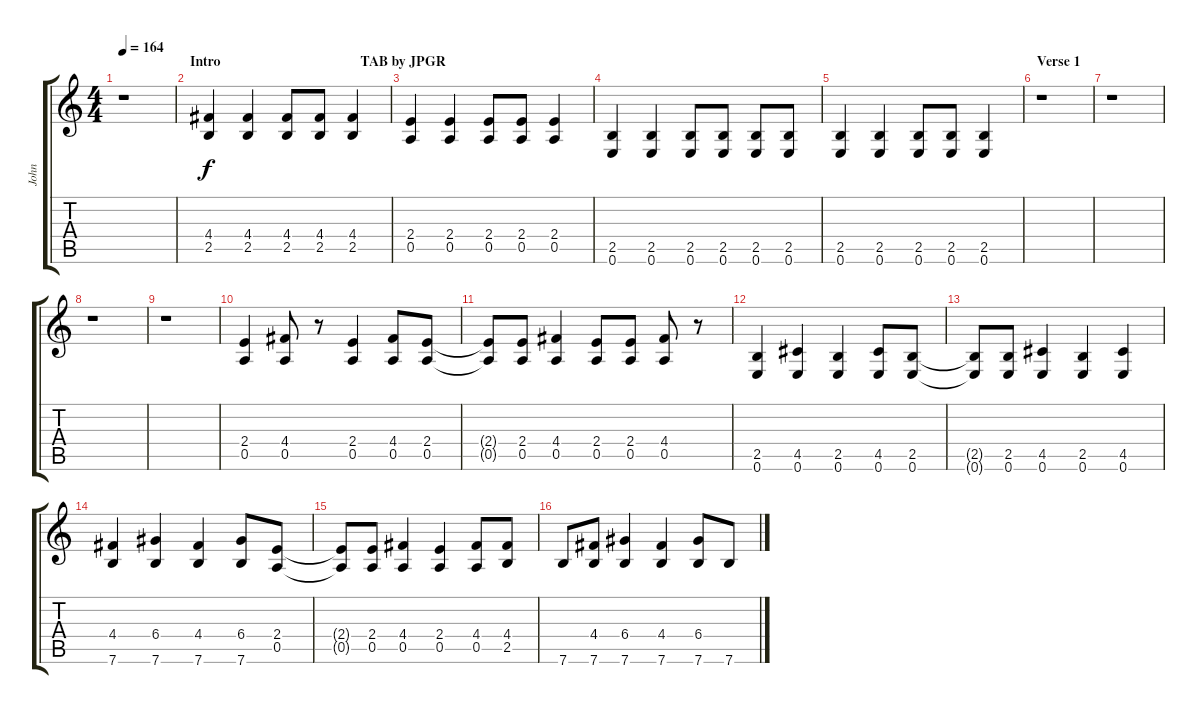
\track ("John" "John") {instrument overdrivenguitar}
\staff {score tabs}
\tuning (E4 B3 G3 D3 A2 E2) {hide}
\ts (4 4)
\tempo 164
\clef g2
\ks c
r.1{dy f instrument overdrivenguitar} |
\section ("" "Intro                                        TAB by JPGR")
(4.4 2.5).4 (4.4 2.5).4 (4.4 2.5).8 (4.4 2.5).8 (4.4 2.5).4 |
(2.4 0.5).4 (2.4 0.5).4 (2.4 0.5).8 (2.4 0.5).8 (2.4 0.5).4 |
(2.5 0.6).4 (2.5 0.6).4 (2.5 0.6).8 (2.5 0.6).8 (2.5 0.6).8 (2.5 0.6).8 |
(2.5 0.6).4 (2.5 0.6).4 (2.5 0.6).8 (2.5 0.6).8 (2.5 0.6).4 |
\section ("" "Verse 1")
r.1 |
r.1 |
r.1 |
r.1 |
(2.4 0.5).4 (4.4 0.5).8 r.8 (2.4 0.5).4 (4.4 0.5).8 (2.4 0.5).8 |
(2.4{t} 0.5{t}).8 (2.4 0.5).8 (4.4 0.5).4 (2.4 0.5).8 (2.4 0.5).8 (4.4 0.5).8 r.8 |
(2.5 0.6).4 (4.5 0.6).4 (2.5 0.6).4 (4.5 0.6).8 (2.5 0.6).8 |
(2.5{t} 0.6{t}).8 (2.5 0.6).8 (4.5 0.6).4 (2.5 0.6).4 (4.5 0.6).4 |
(4.4 7.6).4 (6.4 7.6).4 (4.4 7.6).4 (6.4 7.6).8 (2.4 0.5).8 |
(2.4{t} 0.5{t}).8 (2.4 0.5).8 (4.4 0.5).4 (2.4 0.5).4 (4.4 0.5).8 (4.4 2.5).8 |
7.6.8 (4.4 7.6).8 (6.4 7.6).4 (4.4 7.6).4 (6.4 7.6).8 7.6.8
